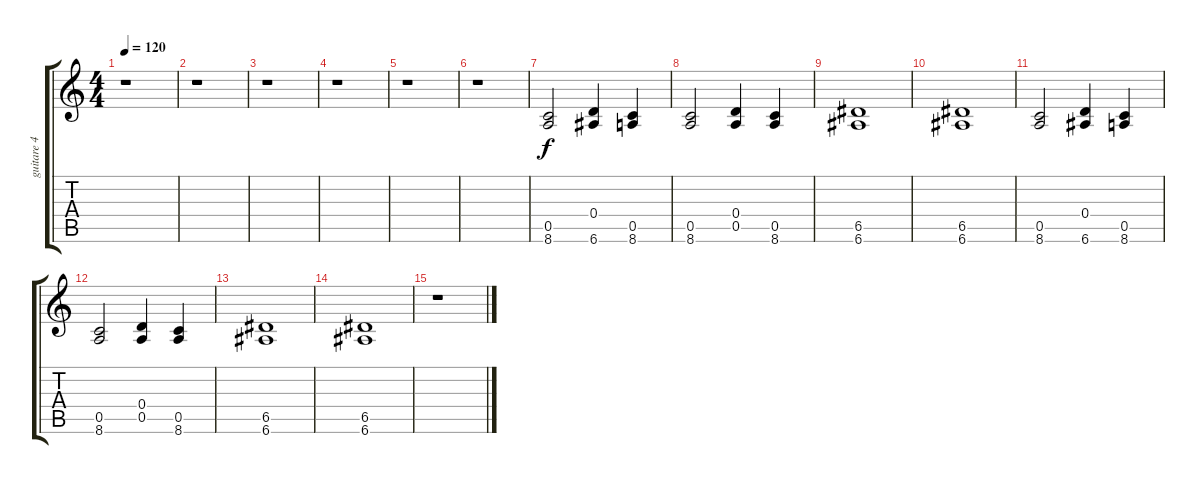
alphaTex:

\track ("guitare 4" "guitare 4") {instrument acousticguitarnylon}
\staff {score tabs}
\tuning (E4 B3 G3 D3 A2 E2) {hide}
\ts (4 4)
\tempo 120
\clef g2
\ks c
r.1{dy f} |
r.1 |
r.1 |
r.1 |
r.1 |
r.1 |
(0.5 8.6).2 (0.4 6.6).4 (0.5 8.6).4 |
(0.5 8.6).2 (0.4 0.5).4 (0.5 8.6).4 |
(6.5 6.6).1 |
(6.5 6.6).1 |
(0.5 8.6).2 (0.4 6.6).4 (0.5 8.6).4 |
(0.5 8.6).2 (0.4 0.5).4 (0.5 8.6).4 |
(6.5 6.6).1 |
(6.5 6.6).1 |
r.1
